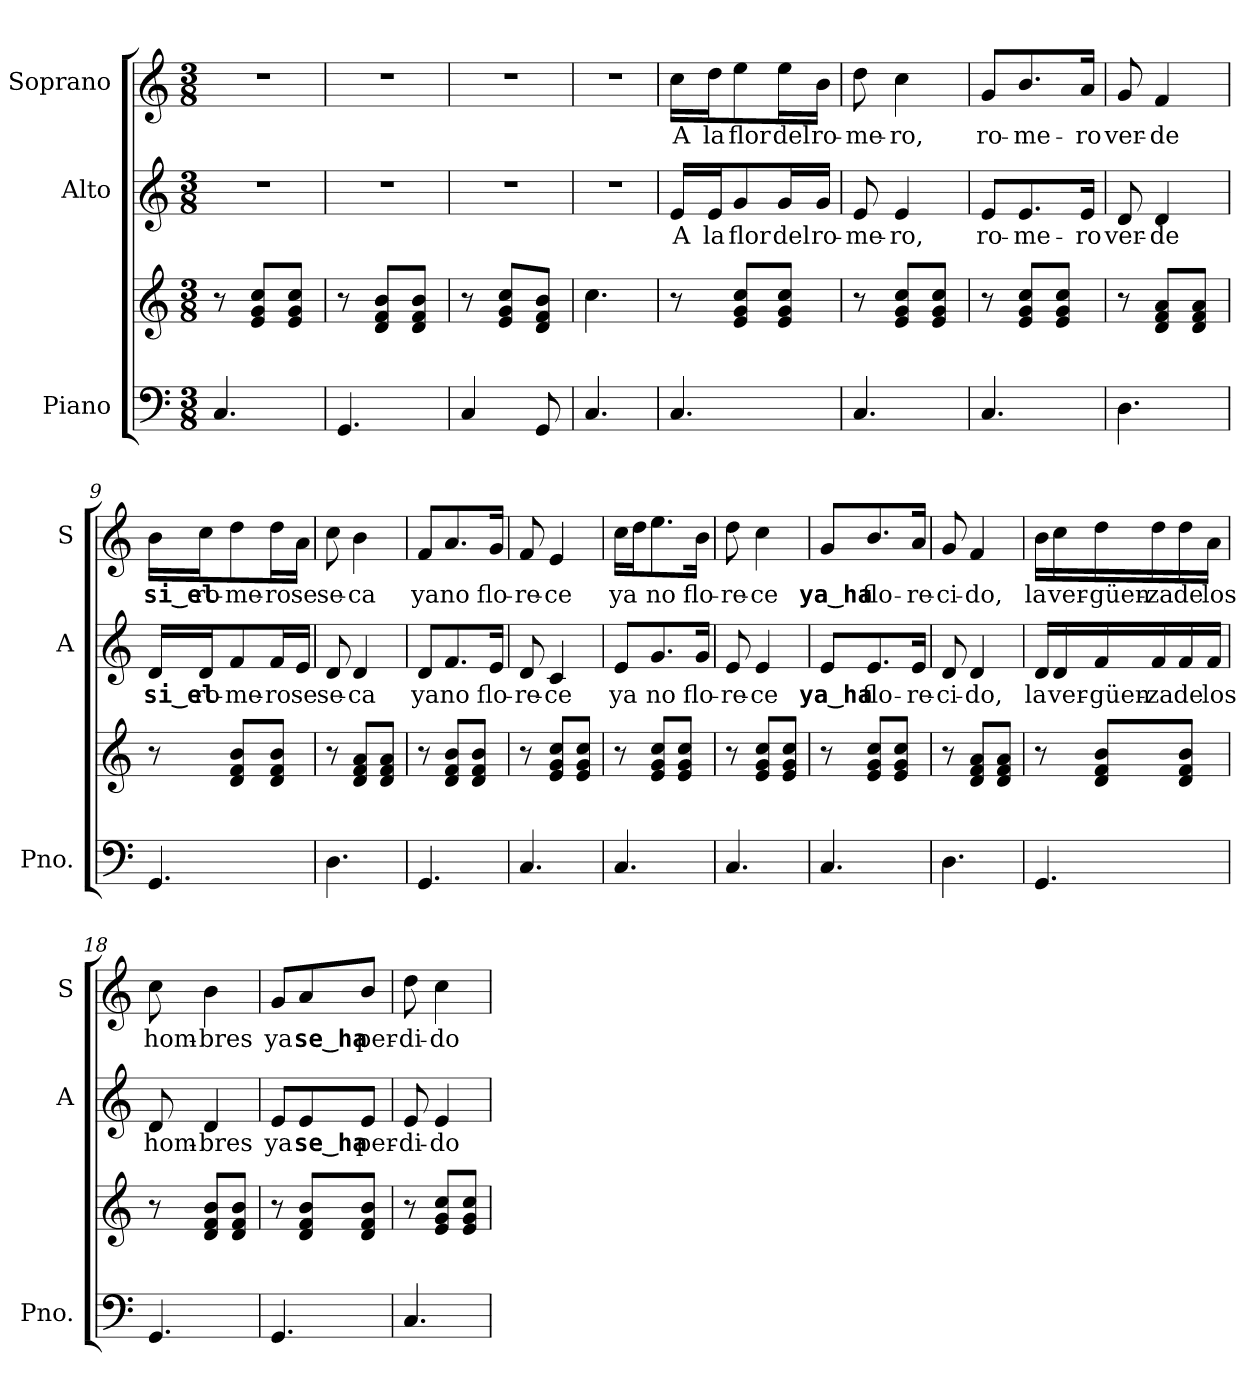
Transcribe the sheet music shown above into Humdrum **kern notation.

**kern	**kern	**kern	**text	**kern	**text
*part3	*part3	*part2	*part2	*part1	*part1
*staff4	*staff3	*staff2	*staff2	*staff1	*staff1
*I"Piano	*	*I"Alto	*	*I"Soprano	*
*I'Pno.	*	*I'A	*	*I'S	*
*clefF4	*clefG2	*clefG2	*	*clefG2	*
*k[]	*k[]	*k[]	*	*k[]	*
*C:	*C:	*C:	*	*C:	*
*M3/8	*M3/8	*M3/8	*	*M3/8	*
*MM90	*MM90	*MM90	*	*MM90	*
=1	=1	=1	=1	=1	=1
4.C/	8r	4.r	.	4.r	.
.	8e/ 8g/ 8cc/L	.	.	.	.
.	8e/ 8g/ 8cc/J	.	.	.	.
=2	=2	=2	=2	=2	=2
4.GG/	8r	4.r	.	4.r	.
.	8d/ 8f/ 8b/L	.	.	.	.
.	8d/ 8f/ 8b/J	.	.	.	.
=3	=3	=3	=3	=3	=3
4C/	8r	4.r	.	4.r	.
.	8e/ 8g/ 8cc/L	.	.	.	.
8GG/	8d/ 8f/ 8b/J	.	.	.	.
=4	=4	=4	=4	=4	=4
4.C/	4.cc\	4.r	.	4.r	.
=5	=5	=5	=5	=5	=5
!	!	!	!LO:LY:b	!	!LO:LY:b
4.C/	8r	16e/LL	A	16cc\LL	A
!	!	!	!LO:LY:b	!	!LO:LY:b
.	.	16e/J	la	16dd\J	la
!	!	!	!LO:LY:b	!	!LO:LY:b
.	8e/ 8g/ 8cc/L	8g/	flor	8ee\	flor
!	!	!	!LO:LY:b	!	!LO:LY:b
.	8e/ 8g/ 8cc/J	16g/L	del	16ee\L	del
!	!	!	!LO:LY:b	!	!LO:LY:b
.	.	16g/JJ	ro-	16b\JJ	ro-
=6	=6	=6	=6	=6	=6
!	!	!	!LO:LY:b	!	!LO:LY:b
4.C/	8r	8e/	-me-	8dd\	-me-
!	!	!	!LO:LY:b	!	!LO:LY:b
.	8e/ 8g/ 8cc/L	4e/	-ro,	4cc\	-ro,
.	8e/ 8g/ 8cc/J	.	.	.	.
=7	=7	=7	=7	=7	=7
!	!	!	!LO:LY:b	!	!LO:LY:b
4.C/	8r	8e/L	ro-	8g/L	ro-
!	!	!	!LO:LY:b	!	!LO:LY:b
.	8e/ 8g/ 8cc/L	8.e/	-me-	8.b/	-me-
.	8e/ 8g/ 8cc/J	.	.	.	.
!	!	!	!LO:LY:b	!	!LO:LY:b
.	.	16e/Jk	-ro	16a/Jk	-ro
=8	=8	=8	=8	=8	=8
!	!	!	!LO:LY:b	!	!LO:LY:b
4.D\	8r	8d/	ver-	8g/	ver-
!	!	!	!LO:LY:b	!	!LO:LY:b
.	8d/ 8f/ 8a/L	4d/	-de	4f/	-de
.	8d/ 8f/ 8a/J	.	.	.	.
=9	=9	=9	=9	=9	=9
!	!	!	!LO:LY:b	!	!LO:LY:b
4.GG/	8r	16d/LL	si‿el	16b\LL	si‿el
!	!	!	!LO:LY:b	!	!LO:LY:b
.	.	16d/J	ro-	16cc\J	ro-
!	!	!	!LO:LY:b	!	!LO:LY:b
.	8d/ 8f/ 8b/L	8f/	-me-	8dd\	-me-
!	!	!	!LO:LY:b	!	!LO:LY:b
.	8d/ 8f/ 8b/J	16f/L	-ro	16dd\L	-ro
!	!	!	!LO:LY:b	!	!LO:LY:b
.	.	16e/JJ	se	16a\JJ	se
=10	=10	=10	=10	=10	=10
!	!	!	!LO:LY:b	!	!LO:LY:b
4.D\	8r	8d/	se-	8cc\	se-
!	!	!	!LO:LY:b	!	!LO:LY:b
.	8d/ 8f/ 8a/L	4d/	-ca	4b\	-ca
.	8d/ 8f/ 8a/J	.	.	.	.
!!LO:LB:g=z
=11	=11	=11	=11	=11	=11
!	!	!	!LO:LY:b	!	!LO:LY:b
4.GG/	8r	8d/L	ya	8f/L	ya
!	!	!	!LO:LY:b	!	!LO:LY:b
.	8d/ 8f/ 8b/L	8.f/	no	8.a/	no
.	8d/ 8f/ 8b/J	.	.	.	.
!	!	!	!LO:LY:b	!	!LO:LY:b
.	.	16e/Jk	flo-	16g/Jk	flo-
=12	=12	=12	=12	=12	=12
!	!	!	!LO:LY:b	!	!LO:LY:b
4.C/	8r	8d/	-re-	8f/	-re-
!	!	!	!LO:LY:b	!	!LO:LY:b
.	8e/ 8g/ 8cc/L	4c/	-ce	4e/	-ce
.	8e/ 8g/ 8cc/J	.	.	.	.
=13	=13	=13	=13	=13	=13
!	!	!	!LO:LY:b	!	!LO:LY:b
4.C/	8r	8e/L	ya	16cc\LL	ya
.	.	.	.	16dd\J	.
!	!	!	!LO:LY:b	!	!LO:LY:b
.	8e/ 8g/ 8cc/L	8.g/	no	8.ee\	no
.	8e/ 8g/ 8cc/J	.	.	.	.
!	!	!	!LO:LY:b	!	!LO:LY:b
.	.	16g/Jk	flo-	16b\Jk	flo-
=14	=14	=14	=14	=14	=14
!	!	!	!LO:LY:b	!	!LO:LY:b
4.C/	8r	8e/	-re-	8dd\	-re-
!	!	!	!LO:LY:b	!	!LO:LY:b
.	8e/ 8g/ 8cc/L	4e/	-ce	4cc\	-ce
.	8e/ 8g/ 8cc/J	.	.	.	.
=15	=15	=15	=15	=15	=15
!	!	!	!LO:LY:b	!	!LO:LY:b
4.C/	8r	8e/L	ya‿ha	8g/L	ya‿ha
!	!	!	!LO:LY:b	!	!LO:LY:b
.	8e/ 8g/ 8cc/L	8.e/	flo-	8.b/	flo-
.	8e/ 8g/ 8cc/J	.	.	.	.
!	!	!	!LO:LY:b	!	!LO:LY:b
.	.	16e/Jk	-re-	16a/Jk	-re-
=16	=16	=16	=16	=16	=16
!	!	!	!LO:LY:b	!	!LO:LY:b
4.D\	8r	8d/	-ci-	8g/	-ci-
!	!	!	!LO:LY:b	!	!LO:LY:b
.	8d/ 8f/ 8a/L	4d/	-do,	4f/	-do,
.	8d/ 8f/ 8a/J	.	.	.	.
=17	=17	=17	=17	=17	=17
!	!	!	!LO:LY:b	!	!LO:LY:b
4.GG/	8r	16d/LL	la	16b\LL	la
!	!	!	!LO:LY:b	!	!LO:LY:b
.	.	16d/	ver-	16cc\	ver-
!	!	!	!LO:LY:b	!	!LO:LY:b
.	8d/ 8f/ 8b/L	16f/	-güen-	16dd\	-güen-
!	!	!	!LO:LY:b	!	!LO:LY:b
.	.	16f/	-za	16dd\	-za
!	!	!	!LO:LY:b	!	!LO:LY:b
.	8d/ 8f/ 8b/J	16f/	de	16dd\	de
!	!	!	!LO:LY:b	!	!LO:LY:b
.	.	16f/JJ	los	16a\JJ	los
=18	=18	=18	=18	=18	=18
!	!	!	!LO:LY:b	!	!LO:LY:b
4.GG/	8r	8d/	hom-	8cc\	hom-
!	!	!	!LO:LY:b	!	!LO:LY:b
.	8d/ 8f/ 8b/L	4d/	-bres	4b\	-bres
.	8d/ 8f/ 8b/J	.	.	.	.
=19	=19	=19	=19	=19	=19
!	!	!	!LO:LY:b	!	!LO:LY:b
4.GG/	8r	8e/L	ya	8g/L	ya
!	!	!	!LO:LY:b	!	!LO:LY:b
.	8d/ 8f/ 8b/L	8e/	se‿ha	8a/	se‿ha
!	!	!	!LO:LY:b	!	!LO:LY:b
.	8d/ 8f/ 8b/J	8e/J	per-	8b/J	per-
=20	=20	=20	=20	=20	=20
!	!	!	!LO:LY:b	!	!LO:LY:b
4.C/	8r	8e/	-di-	8dd\	-di-
!	!	!	!LO:LY:b	!	!LO:LY:b
.	8e/ 8g/ 8cc/L	4e/	-do	4cc\	-do
.	8e/ 8g/ 8cc/J	.	.	.	.
=	=	=	=	=	=
*-	*-	*-	*-	*-	*-
